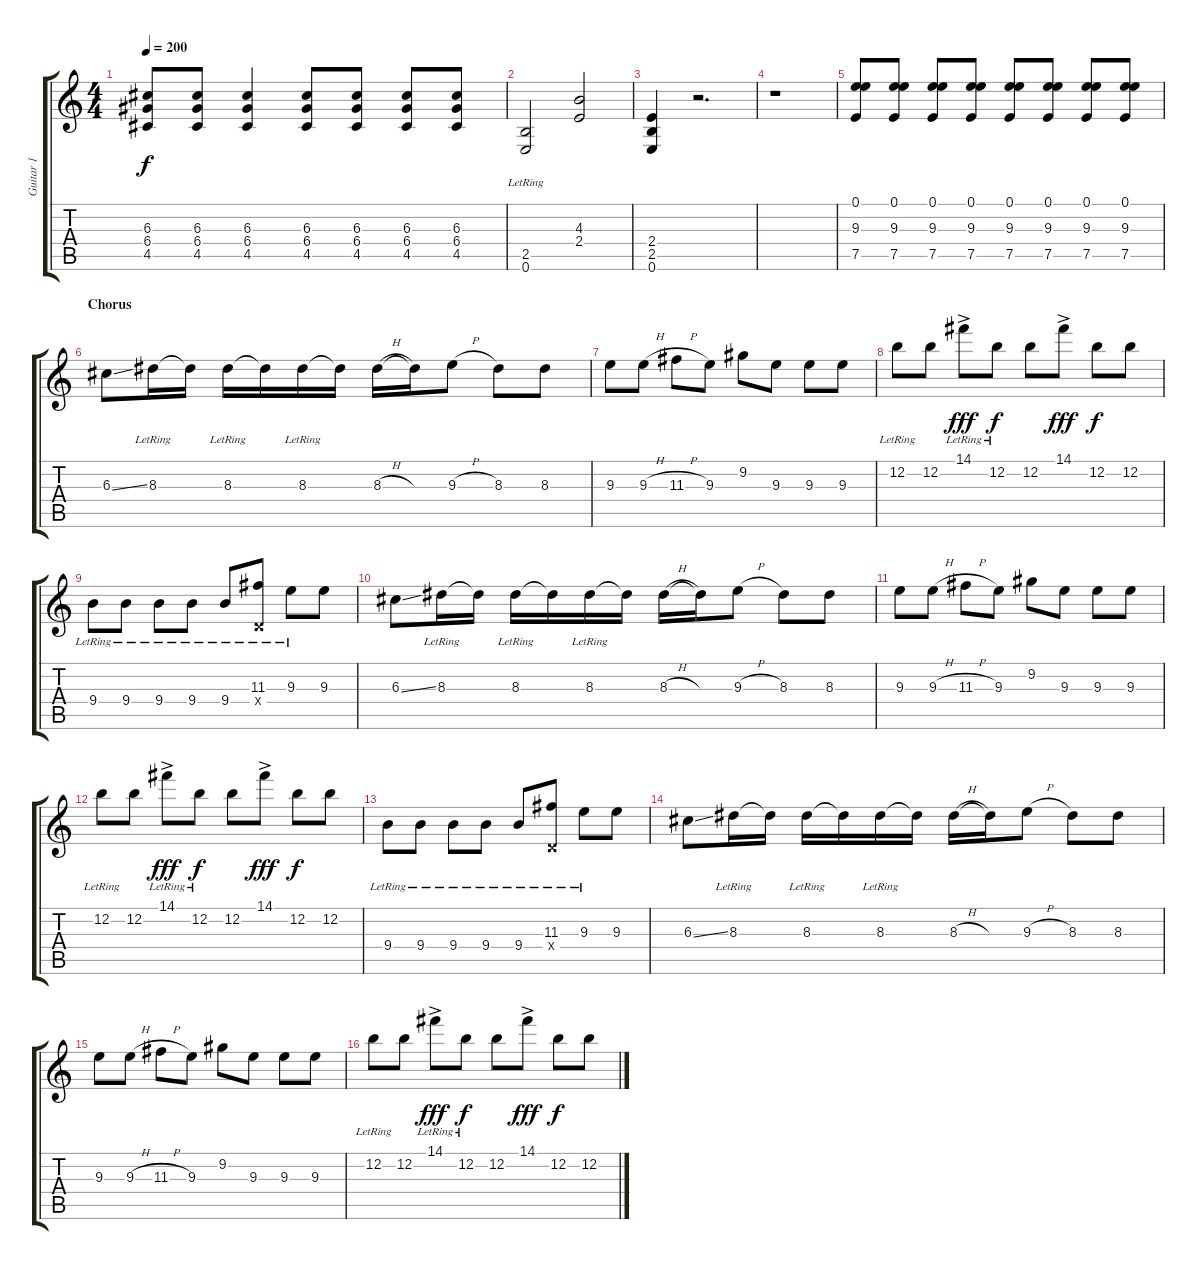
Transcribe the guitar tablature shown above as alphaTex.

\track ("Guitar 1" "Guitar 1") {instrument distortionguitar}
\staff {score tabs}
\tuning (E4 B3 G3 D3 A2 E2) {hide}
\ts (4 4)
\tempo 200
\clef g2
\ks c
(6.3{t} 6.4{t} 4.5{t}).8{dy f} (6.3 6.4 4.5).8 (6.3 6.4 4.5).4 (6.3 6.4 4.5).8 (6.3 6.4 4.5).8 (6.3 6.4 4.5).8 (6.3 6.4 4.5).8 |
(2.5{lr} 0.6{lr}).2 (4.3 2.4).2 |
(2.4 2.5 0.6).4 r.2{d} |
r.1 |
(0.1 9.3 7.5).8 (0.1 9.3 7.5).8 (0.1 9.3 7.5).8 (0.1 9.3 7.5).8 (0.1 9.3 7.5).8 (0.1 9.3 7.5).8 (0.1 9.3 7.5).8 (0.1 9.3 7.5).8 |
\section ("" "Chorus")
6.3{ss}.8 8.3{lr}.16 8.3{t}.16 8.3{lr}.16 8.3{t}.16 8.3{lr}.16 8.3{t}.16 8.3{h}.16 8.3{t}.16 9.3{h}.8 8.3.8 8.3.8 |
9.3.8 9.3{h}.8 11.3{h}.8 9.3.8 9.2.8 9.3.8 9.3.8 9.3.8 |
12.2{lr}.8 12.2.8 14.1{ac lr}.8{dy fff} 12.2{lr}.8{dy f} 12.2.8 14.1{ac}.8{dy fff} 12.2.8{dy f} 12.2.8 |
9.4{lr}.8 9.4{lr}.8 9.4{lr}.8 9.4{lr}.8 9.4{lr}.8 (11.3{lr} 0.4{x}).8 9.3{lr}.8 9.3.8 |
6.3{ss}.8 8.3{lr}.16 8.3{t}.16 8.3{lr}.16 8.3{t}.16 8.3{lr}.16 8.3{t}.16 8.3{h}.16 8.3{t}.16 9.3{h}.8 8.3.8 8.3.8 |
9.3.8 9.3{h}.8 11.3{h}.8 9.3.8 9.2.8 9.3.8 9.3.8 9.3.8 |
12.2{lr}.8 12.2.8 14.1{ac lr}.8{dy fff} 12.2{lr}.8{dy f} 12.2.8 14.1{ac}.8{dy fff} 12.2.8{dy f} 12.2.8 |
9.4{lr}.8 9.4{lr}.8 9.4{lr}.8 9.4{lr}.8 9.4{lr}.8 (11.3{lr} 0.4{x}).8 9.3{lr}.8 9.3.8 |
6.3{ss}.8 8.3{lr}.16 8.3{t}.16 8.3{lr}.16 8.3{t}.16 8.3{lr}.16 8.3{t}.16 8.3{h}.16 8.3{t}.16 9.3{h}.8 8.3.8 8.3.8 |
9.3.8 9.3{h}.8 11.3{h}.8 9.3.8 9.2.8 9.3.8 9.3.8 9.3.8 |
12.2{lr}.8 12.2.8 14.1{ac lr}.8{dy fff} 12.2{lr}.8{dy f} 12.2.8 14.1{ac}.8{dy fff} 12.2.8{dy f} 12.2.8
